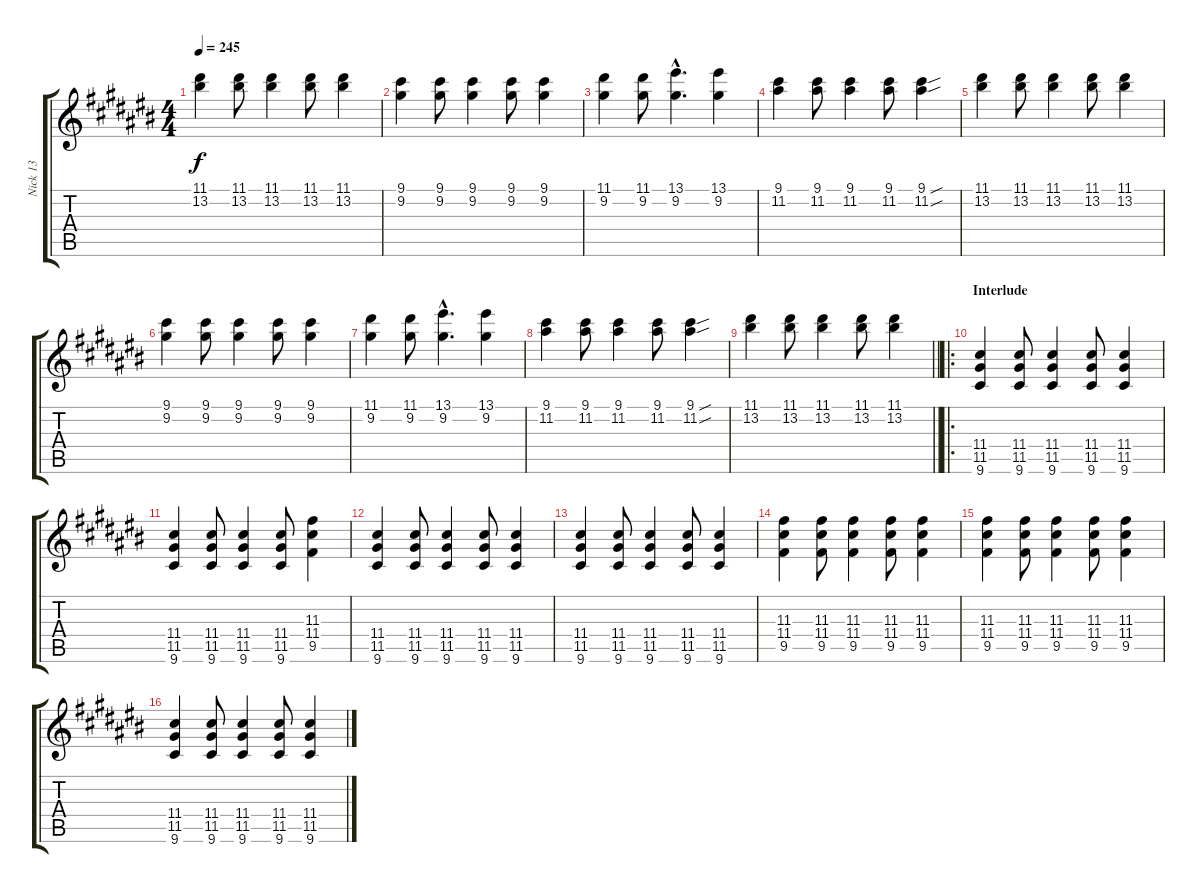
\track ("Nick 13" "Nick 13") {instrument overdrivenguitar}
\staff {score tabs}
\tuning (E4 B3 G3 D3 A2 E2) {hide}
\ts (4 4)
\tempo 245
\clef g2
\ks c#
(11.1 13.2).4{dy f} (11.1 13.2).8 (11.1 13.2).4 (11.1 13.2).8 (11.1 13.2).4 |
(9.1 9.2).4 (9.1 9.2).8 (9.1 9.2).4 (9.1 9.2).8 (9.1 9.2).4 |
(11.1 9.2).4 (11.1 9.2).8 (13.1{hac} 9.2{hac}).4{d} (13.1 9.2).4 |
(9.1 11.2).4 (9.1 11.2).8 (9.1 11.2).4 (9.1 11.2).8 (9.1{sou} 11.2{sou}).4 |
(11.1 13.2).4 (11.1 13.2).8 (11.1 13.2).4 (11.1 13.2).8 (11.1 13.2).4 |
(9.1 9.2).4 (9.1 9.2).8 (9.1 9.2).4 (9.1 9.2).8 (9.1 9.2).4 |
(11.1 9.2).4 (11.1 9.2).8 (13.1{hac} 9.2{hac}).4{d} (13.1 9.2).4 |
(9.1 11.2).4 (9.1 11.2).8 (9.1 11.2).4 (9.1 11.2).8 (9.1{sou} 11.2{sou}).4 |
\barLineRight lightlight
(11.1 13.2).4 (11.1 13.2).8 (11.1 13.2).4 (11.1 13.2).8 (11.1 13.2).4 |
\ro
\section ("" "Interlude")
(11.4 11.5 9.6).4 (11.4 11.5 9.6).8 (11.4 11.5 9.6).4 (11.4 11.5 9.6).8 (11.4 11.5 9.6).4 |
(11.4 11.5 9.6).4 (11.4 11.5 9.6).8 (11.4 11.5 9.6).4 (11.4 11.5 9.6).8 (11.3 11.4 9.5).4 |
(11.4 11.5 9.6).4 (11.4 11.5 9.6).8 (11.4 11.5 9.6).4 (11.4 11.5 9.6).8 (11.4 11.5 9.6).4 |
(11.4 11.5 9.6).4 (11.4 11.5 9.6).8 (11.4 11.5 9.6).4 (11.4 11.5 9.6).8 (11.4 11.5 9.6).4 |
(11.3 11.4 9.5).4 (11.3 11.4 9.5).8 (11.3 11.4 9.5).4 (11.3 11.4 9.5).8 (11.3 11.4 9.5).4 |
(11.3 11.4 9.5).4 (11.3 11.4 9.5).8 (11.3 11.4 9.5).4 (11.3 11.4 9.5).8 (11.3 11.4 9.5).4 |
(11.4 11.5 9.6).4 (11.4 11.5 9.6).8 (11.4 11.5 9.6).4 (11.4 11.5 9.6).8 (11.4 11.5 9.6).4
